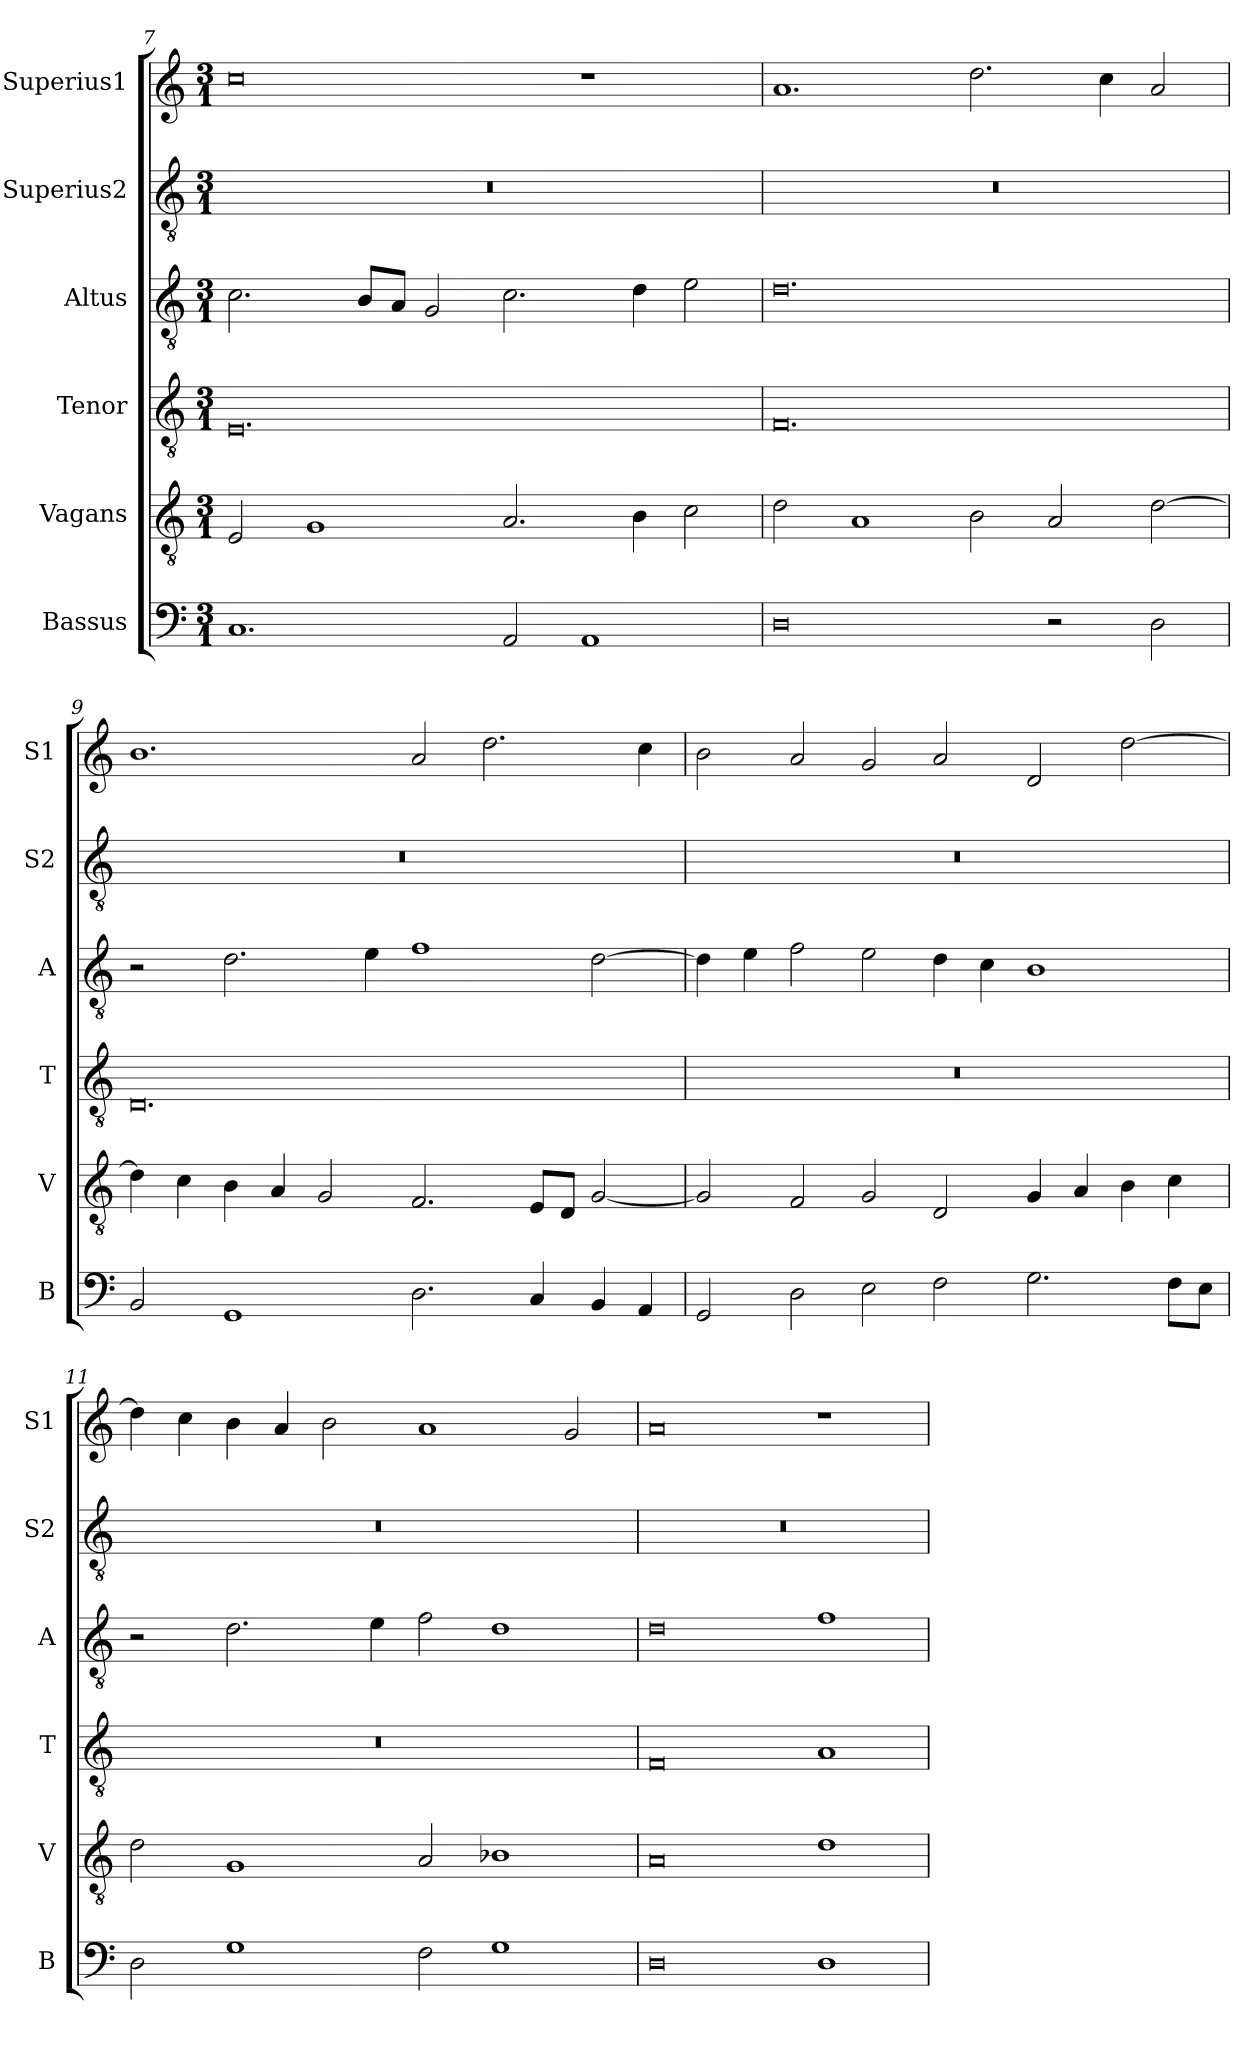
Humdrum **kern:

**kern	**kern	**kern	**kern	**kern	**kern
*part6	*part5	*part4	*part3	*part2	*part1
*staff6	*staff5	*staff4	*staff3	*staff2	*staff1
*I"Bassus	*I"Vagans	*I"Tenor	*I"Altus	*I"Superius2	*I"Superius1
*I'B	*I'V	*I'T	*I'A	*I'S2	*I'S1
*clefF4	*clefGv2	*clefGv2	*clefGv2	*clefGv2	*clefG2
*k[]	*k[]	*k[]	*k[]	*k[]	*k[]
*M3/1	*M3/1	*M3/1	*M3/1	*M3/1	*M3/1
=7	=7	=7	=7	=7	=7
1.C	2E/	0.E	2.c\	0.r	0cc
.	1G	.	.	.	.
.	.	.	8B/L	.	.
.	.	.	8A/J	.	.
.	.	.	2G/	.	.
2AA/	2.A/	.	2.c\	.	.
1AA	.	.	.	.	1r
.	4B\	.	4d\	.	.
.	2c\	.	2e\	.	.
=8	=8	=8	=8	=8	=8
0D	2d\	0.F	0.d	0.r	1.a
.	1A	.	.	.	.
.	2B\	.	.	.	2.dd\
2r	2A/	.	.	.	.
.	.	.	.	.	4cc\
2D\	[2d\	.	.	.	2a/
=9	=9	=9	=9	=9	=9
2BB/	4d\]	0.D	2r	0.r	1.b
.	4c\	.	.	.	.
1GG	4B\	.	2.d\	.	.
.	4A/	.	.	.	.
.	2G/	.	.	.	.
.	.	.	4e\	.	.
2.D\	2.F/	.	1f	.	2a/
.	.	.	.	.	2.dd\
4C/	8E/L	.	.	.	.
.	8D/J	.	.	.	.
4BB/	[2G/	.	[2d\	.	.
4AA/	.	.	.	.	4cc\
=10	=10	=10	=10	=10	=10
2GG/	2G/]	0.r	4d\]	0.r	2b\
.	.	.	4e\	.	.
2D\	2F/	.	2f\	.	2a/
2E\	2G/	.	2e\	.	2g/
2F\	2D/	.	4d\	.	2a/
.	.	.	4c\	.	.
2.G\	4G/	.	1B	.	2d/
.	4A/	.	.	.	.
.	4B\	.	.	.	[2dd\
8F\L	4c\	.	.	.	.
8E\J	.	.	.	.	.
=11	=11	=11	=11	=11	=11
2D\	2d\	0.r	2r	0.r	4dd\]
.	.	.	.	.	4cc\
1G	1G	.	2.d\	.	4b\
.	.	.	.	.	4a/
.	.	.	.	.	2b\
.	.	.	4e\	.	.
2F\	2A/	.	2f\	.	1a
1G	1B-X	.	1d	.	.
.	.	.	.	.	2g/
=12	=12	=12	=12	=12	=12
0D	0A	0F	0d	0.r	0a
1D	1d	1A	1f	.	1r
=	=	=	=	=	=
*-	*-	*-	*-	*-	*-
